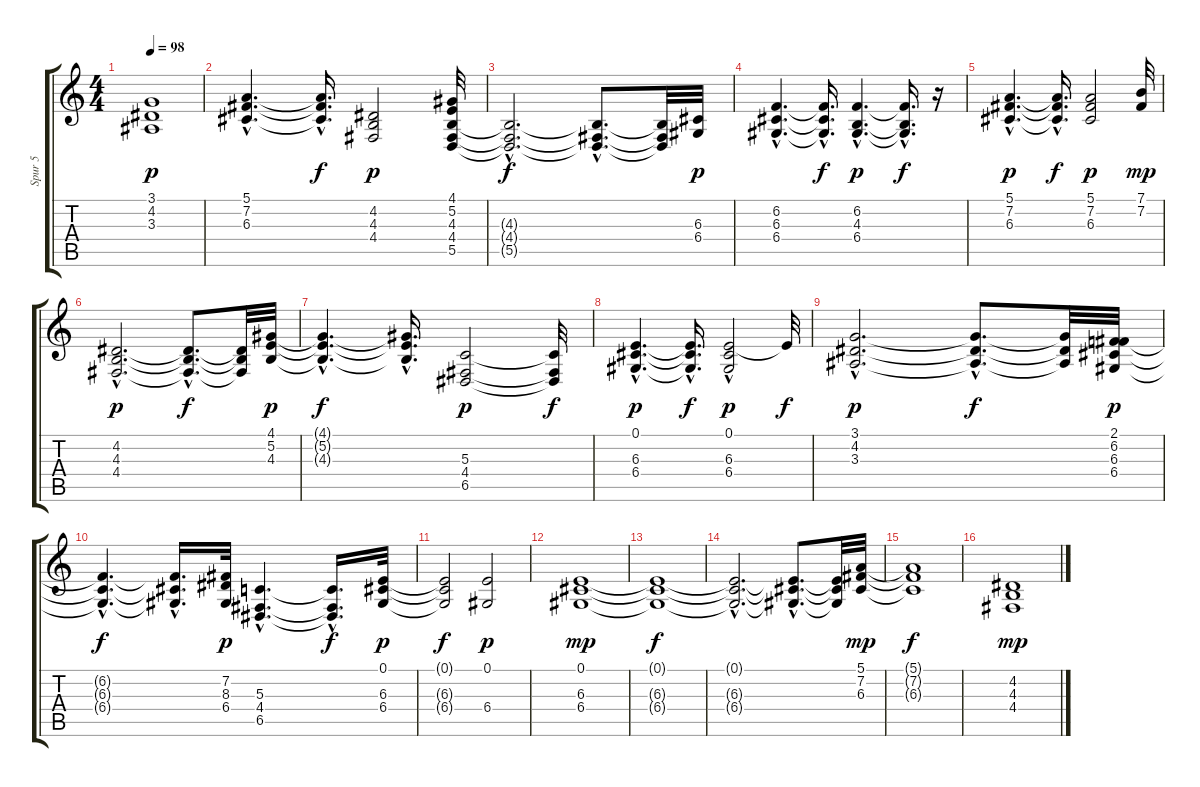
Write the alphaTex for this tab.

\track ("Spur 5" "Spur 5") {instrument pad2warm}
\staff {score tabs}
\tuning (E4 B3 G3 D3 A2 E2) {hide}
\ts (4 4)
\tempo 98
\clef g2
\ks c
(3.1 4.2 3.3).1{dy p} |
(5.1{hac} 7.2{hac} 6.3{hac}).4{d} (5.1{hac t} 7.2{hac t} 6.3{hac t}).16{d dy f} (4.2 4.3 4.4).2{dy p} (4.1 5.2 4.3 4.4 5.5).32 |
(4.3{hac t} 4.4{hac t} 5.5{hac t}).2{d dy f} (4.3{hac t} 4.4{hac t} 5.5{hac t}).8{d} (4.3{t} 4.4{t} 5.5{t}).32 (6.3 6.4).32{dy p} |
(6.2{hac} 6.3{hac} 6.4{hac}).4{d} (6.2{hac t} 6.3{hac t} 6.4{hac t}).16{d dy f} (6.2{hac} 4.3{hac} 6.4{hac}).4{d dy p} (6.2{hac t} 4.3{hac t} 6.4{hac t}).16{d dy f} r.16 |
(5.1{hac} 7.2{hac} 6.3{hac}).4{d dy p} (5.1{hac t} 7.2{hac t} 6.3{hac t}).16{d dy f} (5.1 7.2 6.3).2{dy p} (7.1 7.2).32{dy mp} |
(4.2{hac} 4.3{hac} 4.4{hac}).2{d dy p} (4.2{hac t} 4.3{hac t} 4.4{hac t}).8{d dy f} (4.2{t} 4.3{t} 4.4{t}).32 (4.1 5.2 4.3).32{dy p} |
(4.1{hac t} 5.2{hac t} 4.3{hac t}).4{d dy f} (4.1{hac t} 5.2{hac t} 4.3{hac t}).16{d} (5.3 4.4 6.5).2{dy p} (5.3{t} 4.4{t} 6.5{t}).32{dy f} |
(0.1{hac} 6.3{hac} 6.4{hac}).4{d dy p} (0.1{hac t} 6.3{hac t} 6.4{hac t}).16{d dy f} (0.1 6.3{hac} 6.4{hac}).2{dy p} 0.1{t}.32{dy f} |
(3.1{hac} 4.2{hac} 3.3{hac}).2{d dy p} (3.1{hac t} 4.2{hac t} 3.3{hac t}).8{d dy f} (3.1{t} 4.2{t} 3.3{t}).32 (2.1 6.2 6.3 6.4).32{dy p} |
(6.2{hac t} 6.3{hac t} 6.4{hac t}).4{d dy f} (6.2{hac t} 6.3{hac t} 6.4{hac t}).16{d} (7.2 8.3 6.4).32{dy p} (5.3{hac} 4.4{hac} 6.5{hac}).4{d} (5.3{hac t} 4.4{hac t} 6.5{hac t}).16{d dy f} (0.1 6.3 6.4).32{dy p} |
(0.1{t} 6.3{t} 6.4{t}).2{dy f} (0.1 6.4).2{dy p} |
(0.1 6.3 6.4).1{dy mp instrument pad2warm} |
(0.1{t} 6.3{t} 6.4{t}).1{dy f} |
(0.1{hac t} 6.3{hac t} 6.4{hac t}).2{d} (0.1{hac t} 6.3{hac t} 6.4{hac t}).8{d} (0.1{t} 6.3{t} 6.4{t}).32 (5.1 7.2 6.3).32{dy mp} |
(5.1{t} 7.2{t} 6.3{t}).1{dy f} |
(4.2 4.3 4.4).1{dy mp}
